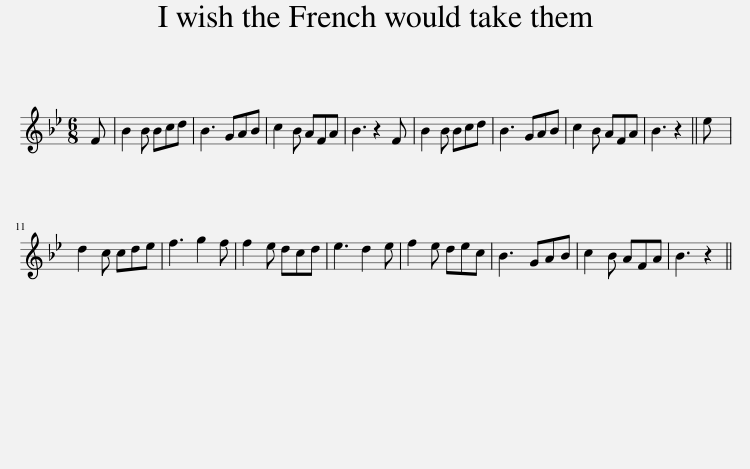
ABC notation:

X:1
L:1/8
M:6/8
I:linebreak $
K:Bb
V:1 treble
V:1
 F | B2 B Bcd | B3 GAB | c2 B AFA | B3 z2 F | %5
 B2 B Bcd | B3 GAB | c2 B AFA | B3 z2 || e |$ %10
 d2 c cde | f3 g2 f | f2 e dcd | e3 d2 e | f2 e dec | %15
 B3 GAB | c2 B AFA | B3 z2 || %18
